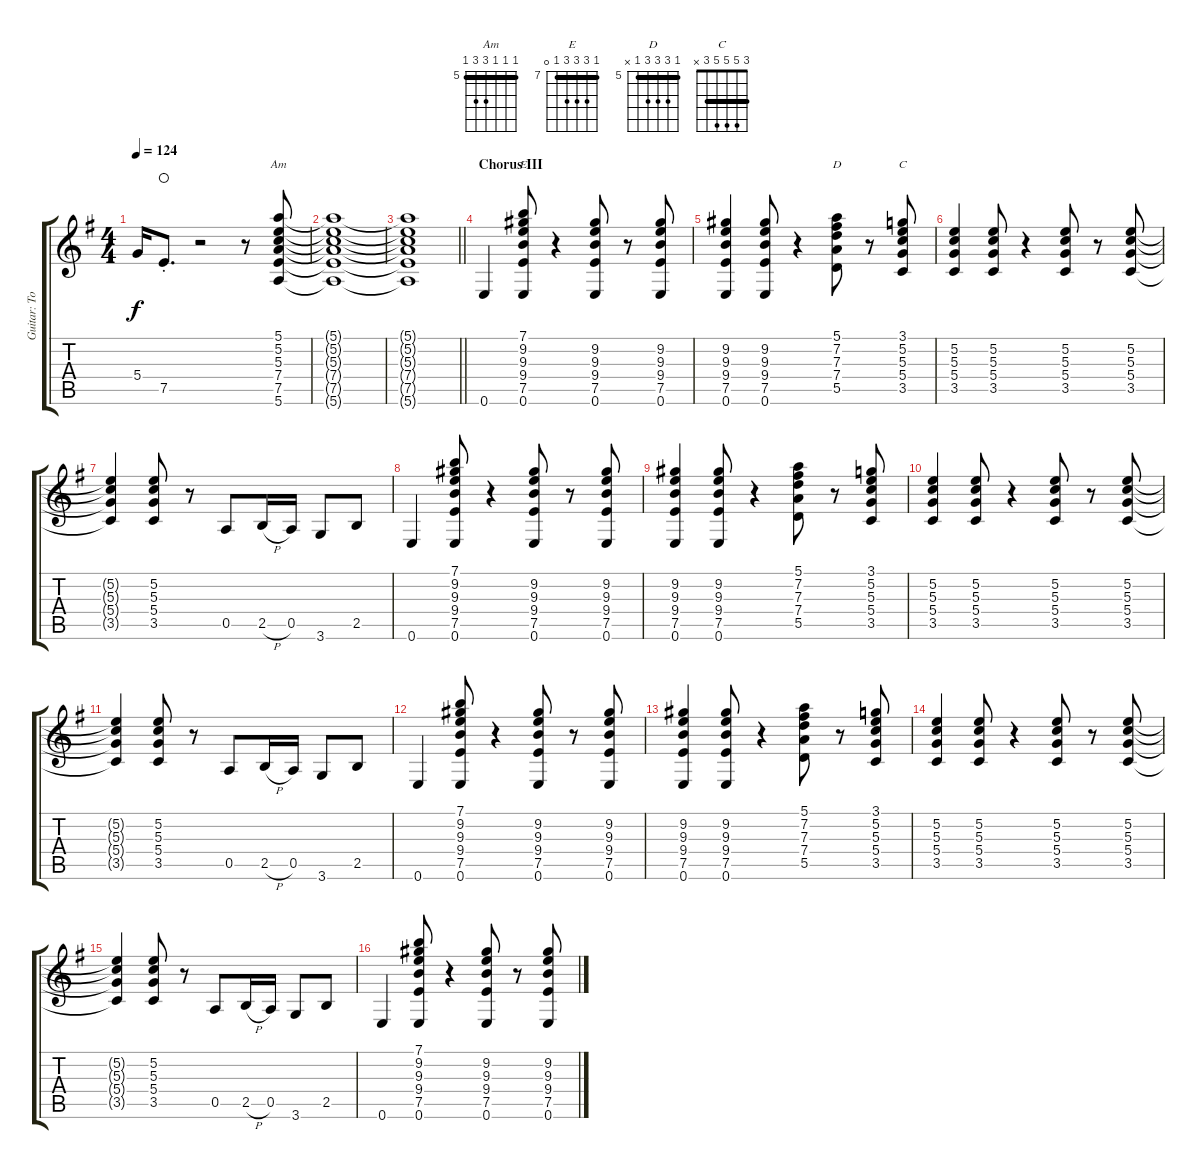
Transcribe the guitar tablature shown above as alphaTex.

\track ("Guitar: Tony" "Guitar: To") {instrument distortionguitar}
\staff {score tabs}
\tuning (E4 B3 G3 D3 A2 E2) {hide}
\chord ("Am" 5 5 5 7 7 5) {firstfret 5 barre 5}
\chord ("E" 7 9 9 9 7 0) {firstfret 7 barre 7}
\chord ("D" 5 7 7 7 5 x) {firstfret 5 barre 5}
\chord ("C" 3 5 5 5 3 x) {barre 3}
\ts (4 4)
\tempo 124
\clef g2
\ks g
5.4{t}.16{dy f} 7.5{st}.8{d waho} r.2 r.8 (5.1 5.2 5.3 7.4 7.5 5.6).8{ch "Am"} |
(5.1{t} 5.2{t} 5.3{t} 7.4{t} 7.5{t} 5.6{t}).1 |
\barLineRight lightlight
(5.1{t} 5.2{t} 5.3{t} 7.4{t} 7.5{t} 5.6{t}).1 |
\section ("" "Chorus III")
0.6.4 (7.1 9.2 9.3 9.4 7.5 0.6).8{ch "E"} r.4 (9.2 9.3 9.4 7.5 0.6).8 r.8 (9.2 9.3 9.4 7.5 0.6).8 |
(9.2 9.3 9.4 7.5 0.6).4 (9.2 9.3 9.4 7.5 0.6).8 r.4 (5.1 7.2 7.3 7.4 5.5).8{ch "D"} r.8 (3.1 5.2 5.3 5.4 3.5).8{ch "C"} |
(5.2 5.3 5.4 3.5).4 (5.2 5.3 5.4 3.5).8 r.4 (5.2 5.3 5.4 3.5).8 r.8 (5.2 5.3 5.4 3.5).8 |
(5.2{t} 5.3{t} 5.4{t} 3.5{t}).4 (5.2 5.3 5.4 3.5).8 r.8 0.5.8 2.5{h}.16 0.5.16 3.6.8 2.5.8 |
0.6.4 (7.1 9.2 9.3 9.4 7.5 0.6).8 r.4 (9.2 9.3 9.4 7.5 0.6).8 r.8 (9.2 9.3 9.4 7.5 0.6).8 |
(9.2 9.3 9.4 7.5 0.6).4 (9.2 9.3 9.4 7.5 0.6).8 r.4 (5.1 7.2 7.3 7.4 5.5).8 r.8 (3.1 5.2 5.3 5.4 3.5).8 |
(5.2 5.3 5.4 3.5).4 (5.2 5.3 5.4 3.5).8 r.4 (5.2 5.3 5.4 3.5).8 r.8 (5.2 5.3 5.4 3.5).8 |
(5.2{t} 5.3{t} 5.4{t} 3.5{t}).4 (5.2 5.3 5.4 3.5).8 r.8 0.5.8 2.5{h}.16 0.5.16 3.6.8 2.5.8 |
0.6.4 (7.1 9.2 9.3 9.4 7.5 0.6).8 r.4 (9.2 9.3 9.4 7.5 0.6).8 r.8 (9.2 9.3 9.4 7.5 0.6).8 |
(9.2 9.3 9.4 7.5 0.6).4 (9.2 9.3 9.4 7.5 0.6).8 r.4 (5.1 7.2 7.3 7.4 5.5).8 r.8 (3.1 5.2 5.3 5.4 3.5).8 |
(5.2 5.3 5.4 3.5).4 (5.2 5.3 5.4 3.5).8 r.4 (5.2 5.3 5.4 3.5).8 r.8 (5.2 5.3 5.4 3.5).8 |
(5.2{t} 5.3{t} 5.4{t} 3.5{t}).4 (5.2 5.3 5.4 3.5).8 r.8 0.5.8 2.5{h}.16 0.5.16 3.6.8 2.5.8 |
0.6.4 (7.1 9.2 9.3 9.4 7.5 0.6).8 r.4 (9.2 9.3 9.4 7.5 0.6).8 r.8 (9.2 9.3 9.4 7.5 0.6).8
